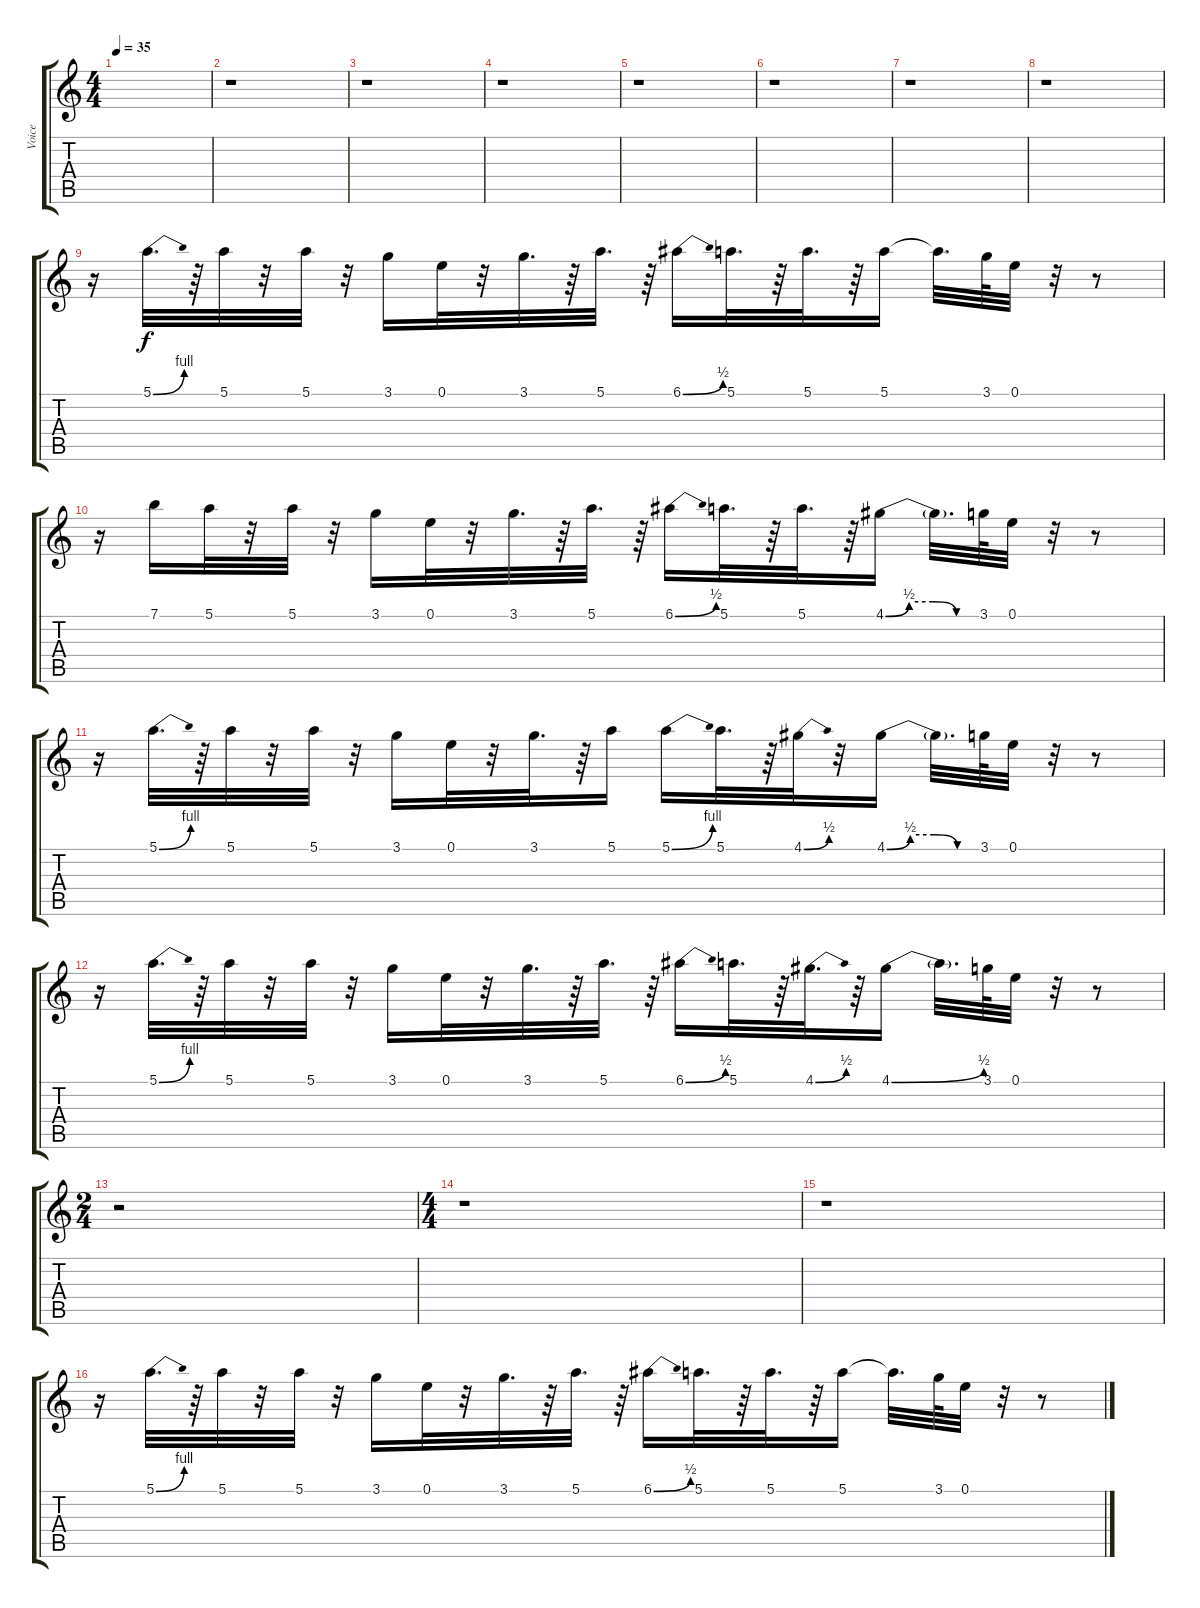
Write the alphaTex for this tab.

\track ("Voice" "Voice") {instrument distortionguitar}
\staff {score tabs}
\tuning (E4 B3 G3 D3 A2 E2) {hide}
\ts (4 4)
\tempo 35
\clef g2
\ks c
|
r.1 |
r.1 |
r.1 |
r.1 |
r.1 |
r.1 |
r.1 |
r.16 5.1{be (bend 0 0 60 4)}.32{d} r.64 5.1.32 r.32 5.1.32 r.32 3.1.16 0.1.32 r.32 3.1.32{d} r.64 5.1.32{d} r.64 6.1{be (bend 0 0 60 2)}.16 5.1.32{d} r.64 5.1.32{d} r.64 5.1.16 5.1{t}.32{d} 3.1.64 0.1.32 r.32 r.8 |
r.16 7.1.16 5.1.32 r.32 5.1.32 r.32 3.1.16 0.1.32 r.32 3.1.32{d} r.64 5.1.32{d} r.64 6.1{be (bend 0 0 60 2)}.16 5.1.32{d} r.64 5.1.32{d} r.64 4.1{be (custom 0 0 15 2 30 2 45 0 60 0)}.16 4.1{t}.32{d} 3.1.64 0.1.32 r.32 r.8 |
r.16 5.1{be (bend 0 0 60 4)}.32{d} r.64 5.1.32 r.32 5.1.32 r.32 3.1.16 0.1.32 r.32 3.1.32{d} r.64 5.1.16 5.1{be (bend 0 0 60 4)}.16 5.1.32{d} r.64 4.1{be (bend 0 0 60 2)}.32 r.32 4.1{be (custom 0 0 15 2 30 2 45 0 60 0)}.16 4.1{t}.32{d} 3.1.64 0.1.32 r.32 r.8 |
r.16 5.1{be (bend 0 0 60 4)}.32{d} r.64 5.1.32 r.32 5.1.32 r.32 3.1.16 0.1.32 r.32 3.1.32{d} r.64 5.1.32{d} r.64 6.1{be (bend 0 0 60 2)}.16 5.1.32{d} r.64 4.1{be (bend 0 0 60 2)}.32{d} r.64 4.1{be (bend 0 0 60 2)}.16 4.1{t}.32{d} 3.1.64 0.1.32 r.32 r.8 |
\ts (2 4)
r.2 |
\ts (4 4)
r.1 |
r.1 |
r.16 5.1{be (bend 0 0 60 4)}.32{d} r.64 5.1.32 r.32 5.1.32 r.32 3.1.16 0.1.32 r.32 3.1.32{d} r.64 5.1.32{d} r.64 6.1{be (bend 0 0 60 2)}.16 5.1.32{d} r.64 5.1.32{d} r.64 5.1.16 5.1{t}.32{d} 3.1.64 0.1.32 r.32 r.8
